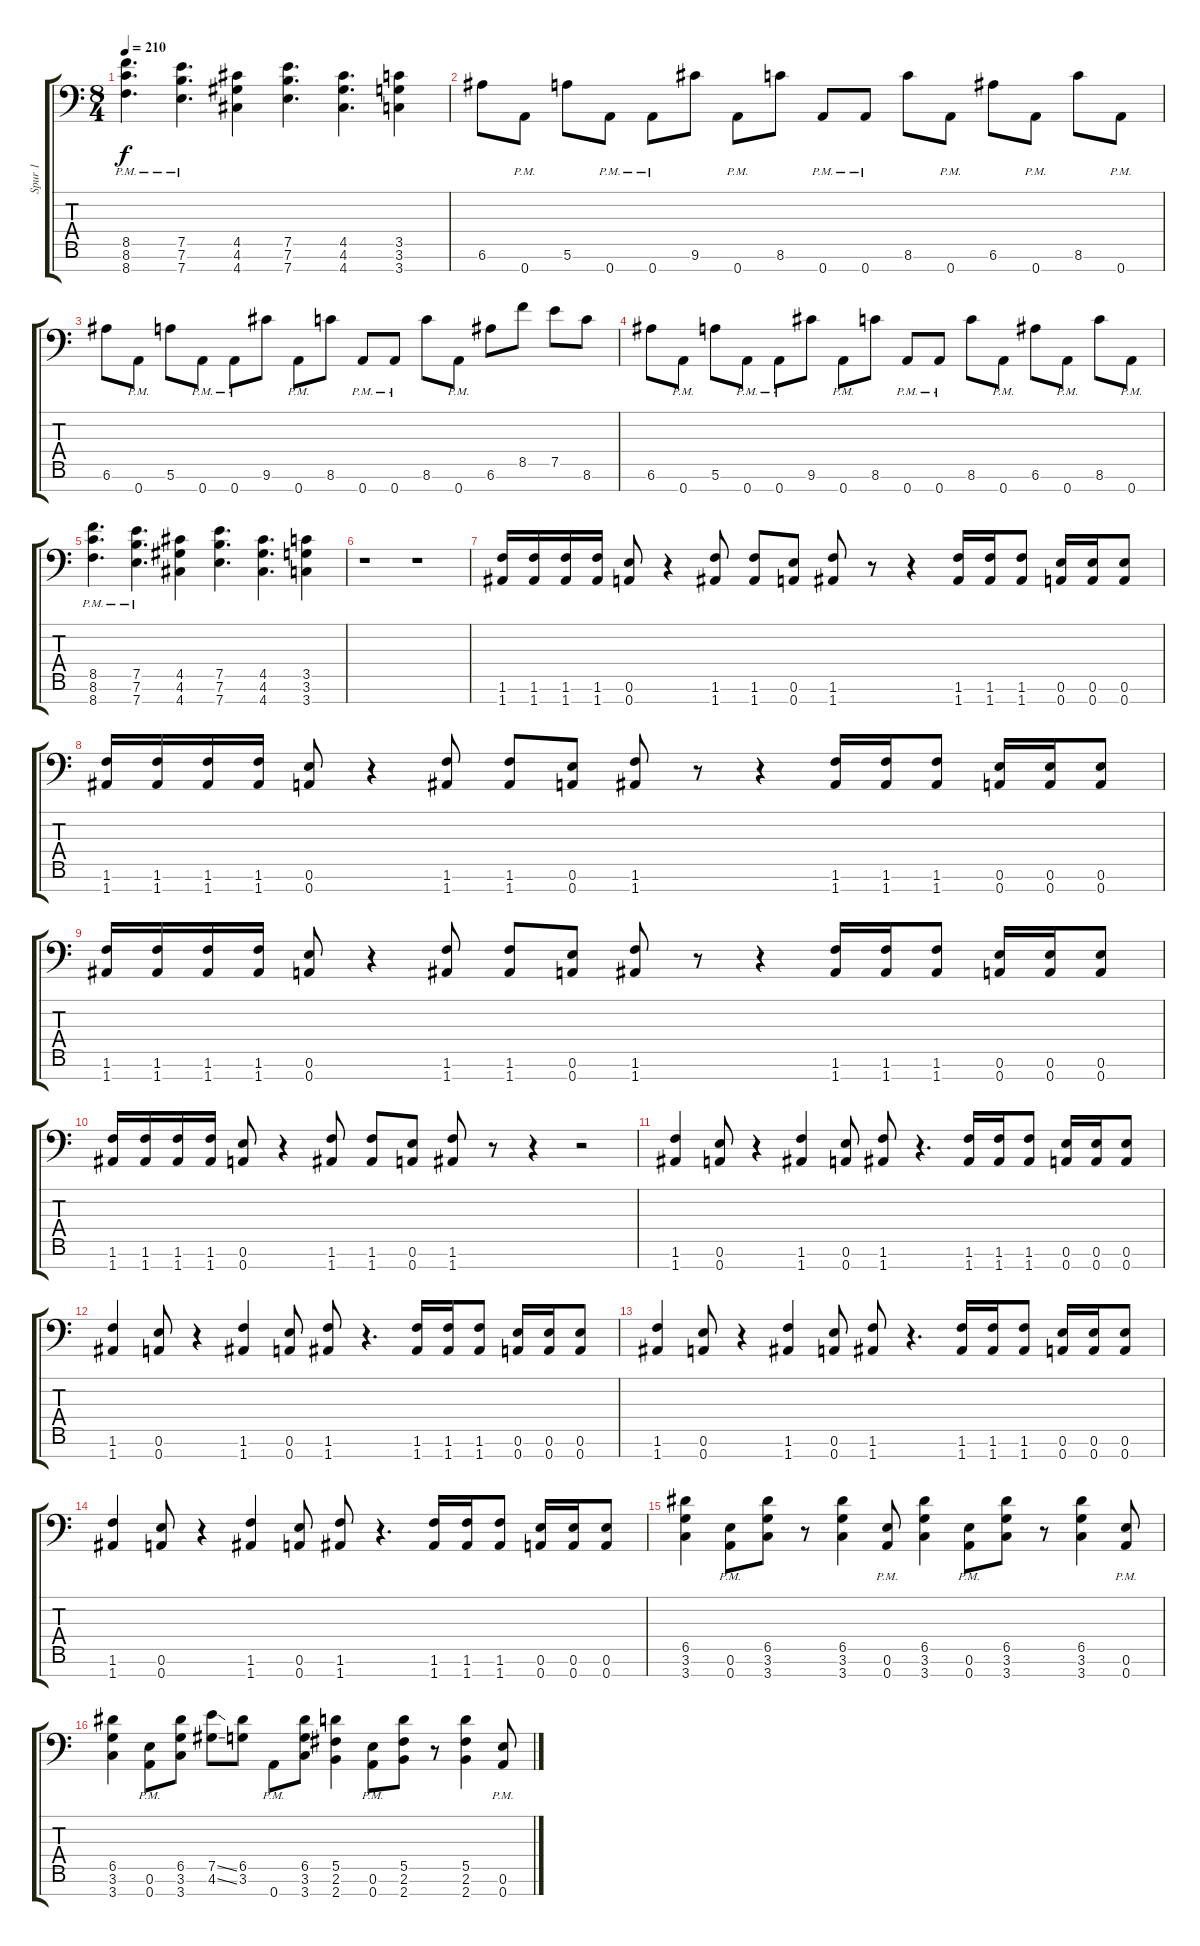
\track ("Spur 1" "Spur 1") {instrument overdrivenguitar}
\staff {score tabs}
\tuning (E4 B3 G3 D3 A2 E2 A1) {hide}
\ts (8 4)
\tempo 210
\clef f4
\ks c
(8.5{pm} 8.6{pm} 8.7{pm}).4{d dy f} (7.5{pm} 7.6{pm} 7.7{pm}).4{d} (4.5 4.6 4.7).4 (7.5 7.6 7.7).4{d} (4.5 4.6 4.7).4{d} (3.5 3.6 3.7).4 |
6.6.8 0.7{pm}.8 5.6.8 0.7{pm}.8 0.7{pm}.8 9.6.8 0.7{pm}.8 8.6.8 0.7{pm}.8 0.7{pm}.8 8.6.8 0.7{pm}.8 6.6.8 0.7{pm}.8 8.6.8 0.7{pm}.8 |
6.6.8 0.7{pm}.8 5.6.8 0.7{pm}.8 0.7{pm}.8 9.6.8 0.7{pm}.8 8.6.8 0.7{pm}.8 0.7{pm}.8 8.6.8 0.7{pm}.8 6.6.8 8.5.8 7.5.8 8.6.8 |
6.6.8 0.7{pm}.8 5.6.8 0.7{pm}.8 0.7{pm}.8 9.6.8 0.7{pm}.8 8.6.8 0.7{pm}.8 0.7{pm}.8 8.6.8 0.7{pm}.8 6.6.8 0.7{pm}.8 8.6.8 0.7{pm}.8 |
(8.5{pm} 8.6{pm} 8.7{pm}).4{d} (7.5{pm} 7.6{pm} 7.7{pm}).4{d} (4.5 4.6 4.7).4 (7.5 7.6 7.7).4{d} (4.5 4.6 4.7).4{d} (3.5 3.6 3.7).4 |
r.1 r.1 |
(1.6 1.7).16 (1.6 1.7).16 (1.6 1.7).16 (1.6 1.7).16 (0.6 0.7).8 r.4 (1.6 1.7).8 (1.6 1.7).8 (0.6 0.7).8 (1.6 1.7).8 r.8 r.4 (1.6 1.7).16 (1.6 1.7).16 (1.6 1.7).8 (0.6 0.7).16 (0.6 0.7).16 (0.6 0.7).8 |
(1.6 1.7).16 (1.6 1.7).16 (1.6 1.7).16 (1.6 1.7).16 (0.6 0.7).8 r.4 (1.6 1.7).8 (1.6 1.7).8 (0.6 0.7).8 (1.6 1.7).8 r.8 r.4 (1.6 1.7).16 (1.6 1.7).16 (1.6 1.7).8 (0.6 0.7).16 (0.6 0.7).16 (0.6 0.7).8 |
(1.6 1.7).16 (1.6 1.7).16 (1.6 1.7).16 (1.6 1.7).16 (0.6 0.7).8 r.4 (1.6 1.7).8 (1.6 1.7).8 (0.6 0.7).8 (1.6 1.7).8 r.8 r.4 (1.6 1.7).16 (1.6 1.7).16 (1.6 1.7).8 (0.6 0.7).16 (0.6 0.7).16 (0.6 0.7).8 |
(1.6 1.7).16 (1.6 1.7).16 (1.6 1.7).16 (1.6 1.7).16 (0.6 0.7).8 r.4 (1.6 1.7).8 (1.6 1.7).8 (0.6 0.7).8 (1.6 1.7).8 r.8 r.4 r.2 |
(1.6 1.7).4 (0.6 0.7).8 r.4 (1.6 1.7).4 (0.6 0.7).8 (1.6 1.7).8 r.4{d} (1.6 1.7).16 (1.6 1.7).16 (1.6 1.7).8 (0.6 0.7).16 (0.6 0.7).16 (0.6 0.7).8 |
(1.6 1.7).4 (0.6 0.7).8 r.4 (1.6 1.7).4 (0.6 0.7).8 (1.6 1.7).8 r.4{d} (1.6 1.7).16 (1.6 1.7).16 (1.6 1.7).8 (0.6 0.7).16 (0.6 0.7).16 (0.6 0.7).8 |
(1.6 1.7).4 (0.6 0.7).8 r.4 (1.6 1.7).4 (0.6 0.7).8 (1.6 1.7).8 r.4{d} (1.6 1.7).16 (1.6 1.7).16 (1.6 1.7).8 (0.6 0.7).16 (0.6 0.7).16 (0.6 0.7).8 |
(1.6 1.7).4 (0.6 0.7).8 r.4 (1.6 1.7).4 (0.6 0.7).8 (1.6 1.7).8 r.4{d} (1.6 1.7).16 (1.6 1.7).16 (1.6 1.7).8 (0.6 0.7).16 (0.6 0.7).16 (0.6 0.7).8 |
(6.5 3.6 3.7).4 (0.6{pm} 0.7{pm}).8 (6.5 3.6 3.7).8 r.8 (6.5 3.6 3.7).4 (0.6{pm} 0.7{pm}).8 (6.5 3.6 3.7).4 (0.6{pm} 0.7{pm}).8 (6.5 3.6 3.7).8 r.8 (6.5 3.6 3.7).4 (0.6{pm} 0.7{pm}).8 |
(6.5 3.6 3.7).4 (0.6{pm} 0.7{pm}).8 (6.5 3.6 3.7).8 (7.5{ss} 4.6{ss}).8 (6.5 3.6).8 0.7{pm}.8 (6.5 3.6 3.7).8 (5.5 2.6 2.7).4 (0.6{pm} 0.7{pm}).8 (5.5 2.6 2.7).8 r.8 (5.5 2.6 2.7).4 (0.6{pm} 0.7{pm}).8
